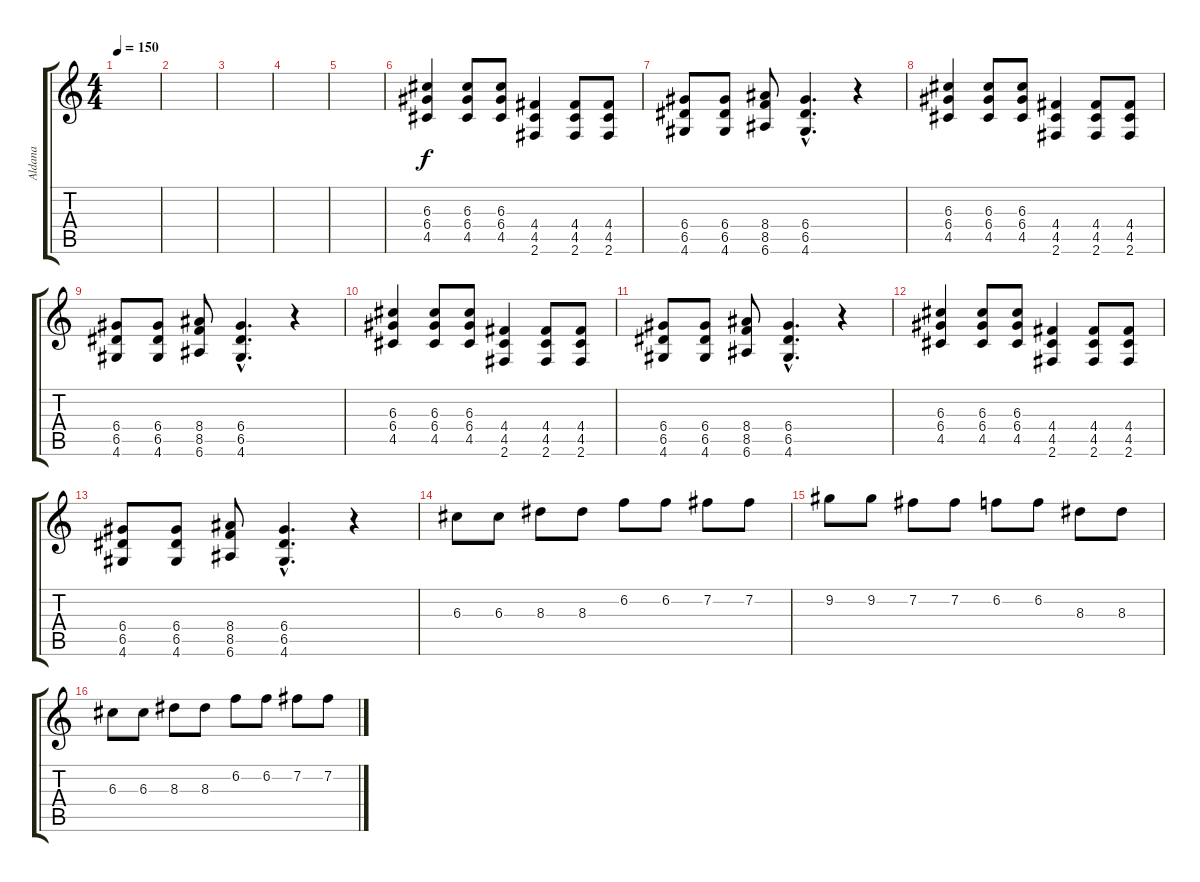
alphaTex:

\track ("Aldana" "Aldana") {instrument electricguitarmuted}
\staff {score tabs}
\tuning (E4 B3 G3 D3 A2 E2) {hide}
\ts (4 4)
\tempo 150
\clef g2
\ks c
|
|
|
|
|
(6.3 6.4 4.5).4{dy f} (6.3 6.4 4.5).8 (6.3 6.4 4.5).8 (4.4 4.5 2.6).4 (4.4 4.5 2.6).8 (4.4 4.5 2.6).8 |
(6.4 6.5 4.6).8 (6.4 6.5 4.6).8 (8.4 8.5 6.6).8 (6.4{hac} 6.5{hac} 4.6{hac}).4{d} r.4 |
(6.3 6.4 4.5).4 (6.3 6.4 4.5).8 (6.3 6.4 4.5).8 (4.4 4.5 2.6).4 (4.4 4.5 2.6).8 (4.4 4.5 2.6).8 |
(6.4 6.5 4.6).8 (6.4 6.5 4.6).8 (8.4 8.5 6.6).8 (6.4{hac} 6.5{hac} 4.6{hac}).4{d} r.4 |
(6.3 6.4 4.5).4 (6.3 6.4 4.5).8 (6.3 6.4 4.5).8 (4.4 4.5 2.6).4 (4.4 4.5 2.6).8 (4.4 4.5 2.6).8 |
(6.4 6.5 4.6).8 (6.4 6.5 4.6).8 (8.4 8.5 6.6).8 (6.4{hac} 6.5{hac} 4.6{hac}).4{d} r.4 |
(6.3 6.4 4.5).4 (6.3 6.4 4.5).8 (6.3 6.4 4.5).8 (4.4 4.5 2.6).4 (4.4 4.5 2.6).8 (4.4 4.5 2.6).8 |
(6.4 6.5 4.6).8 (6.4 6.5 4.6).8 (8.4 8.5 6.6).8 (6.4{hac} 6.5{hac} 4.6{hac}).4{d} r.4 |
6.3.8 6.3.8 8.3.8 8.3.8 6.2.8 6.2.8 7.2.8 7.2.8 |
9.2.8 9.2.8 7.2.8 7.2.8 6.2.8 6.2.8 8.3.8 8.3.8 |
6.3.8 6.3.8 8.3.8 8.3.8 6.2.8 6.2.8 7.2.8 7.2.8
